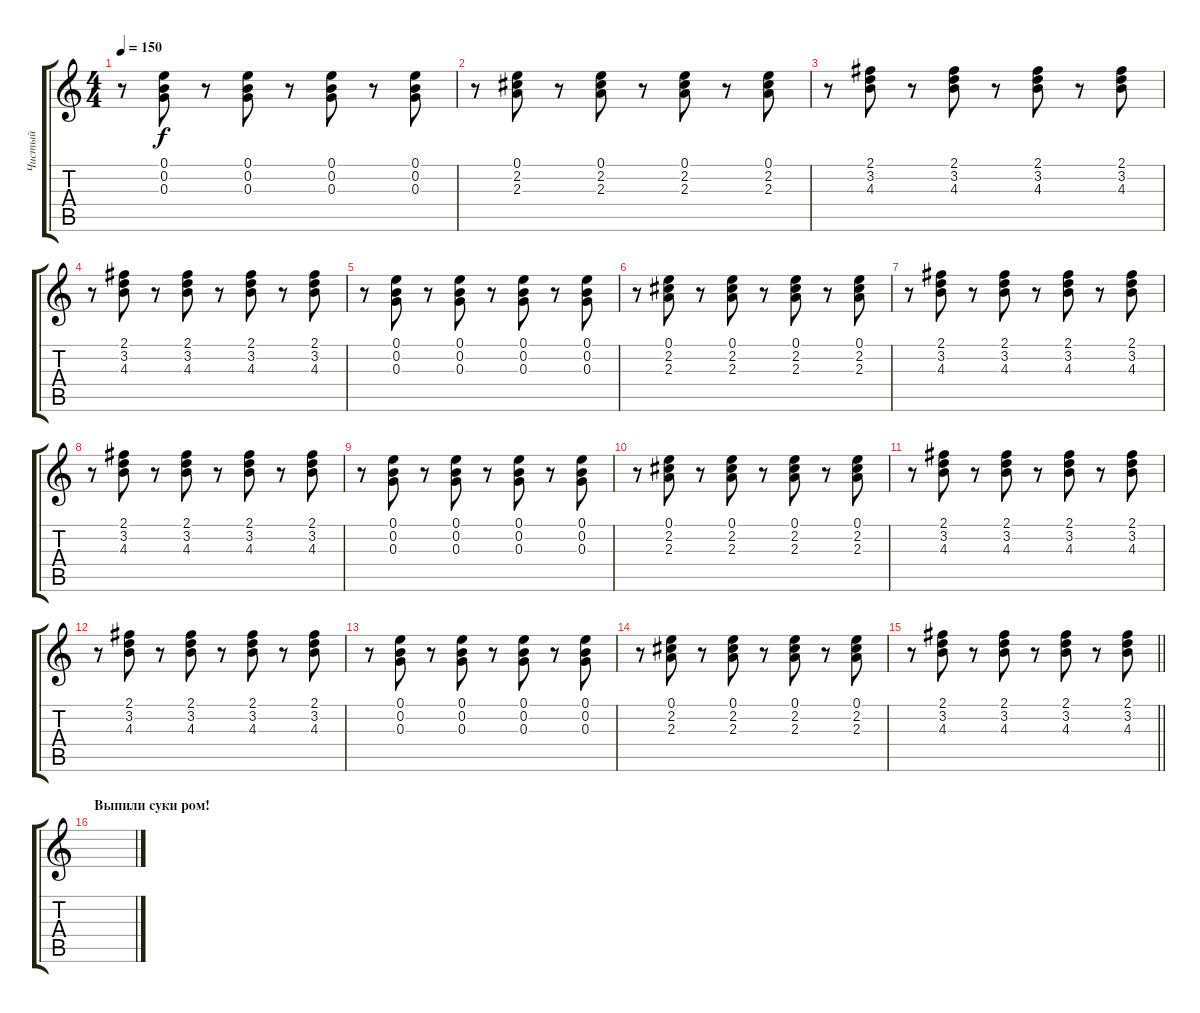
\track ("Чистый" "Чистый") {instrument distortionguitar}
\staff {score tabs}
\tuning (E4 B3 G3 D3 A2 E2) {hide}
\ts (4 4)
\tempo 150
\clef g2
\ks c
r.8{dy f} (0.1 0.2 0.3).8 r.8 (0.1 0.2 0.3).8 r.8 (0.1 0.2 0.3).8 r.8 (0.1 0.2 0.3).8 |
r.8 (0.1 2.2 2.3).8 r.8 (0.1 2.2 2.3).8 r.8 (0.1 2.2 2.3).8 r.8 (0.1 2.2 2.3).8 |
r.8 (2.1 3.2 4.3).8 r.8 (2.1 3.2 4.3).8 r.8 (2.1 3.2 4.3).8 r.8 (2.1 3.2 4.3).8 |
r.8 (2.1 3.2 4.3).8 r.8 (2.1 3.2 4.3).8 r.8 (2.1 3.2 4.3).8 r.8 (2.1 3.2 4.3).8 |
r.8 (0.1 0.2 0.3).8 r.8 (0.1 0.2 0.3).8 r.8 (0.1 0.2 0.3).8 r.8 (0.1 0.2 0.3).8 |
r.8 (0.1 2.2 2.3).8 r.8 (0.1 2.2 2.3).8 r.8 (0.1 2.2 2.3).8 r.8 (0.1 2.2 2.3).8 |
r.8 (2.1 3.2 4.3).8 r.8 (2.1 3.2 4.3).8 r.8 (2.1 3.2 4.3).8 r.8 (2.1 3.2 4.3).8 |
r.8 (2.1 3.2 4.3).8 r.8 (2.1 3.2 4.3).8 r.8 (2.1 3.2 4.3).8 r.8 (2.1 3.2 4.3).8 |
r.8 (0.1 0.2 0.3).8 r.8 (0.1 0.2 0.3).8 r.8 (0.1 0.2 0.3).8 r.8 (0.1 0.2 0.3).8 |
r.8 (0.1 2.2 2.3).8 r.8 (0.1 2.2 2.3).8 r.8 (0.1 2.2 2.3).8 r.8 (0.1 2.2 2.3).8 |
r.8 (2.1 3.2 4.3).8 r.8 (2.1 3.2 4.3).8 r.8 (2.1 3.2 4.3).8 r.8 (2.1 3.2 4.3).8 |
r.8 (2.1 3.2 4.3).8 r.8 (2.1 3.2 4.3).8 r.8 (2.1 3.2 4.3).8 r.8 (2.1 3.2 4.3).8 |
r.8 (0.1 0.2 0.3).8 r.8 (0.1 0.2 0.3).8 r.8 (0.1 0.2 0.3).8 r.8 (0.1 0.2 0.3).8 |
r.8 (0.1 2.2 2.3).8 r.8 (0.1 2.2 2.3).8 r.8 (0.1 2.2 2.3).8 r.8 (0.1 2.2 2.3).8 |
\barLineRight lightlight
r.8 (2.1 3.2 4.3).8 r.8 (2.1 3.2 4.3).8 r.8 (2.1 3.2 4.3).8 r.8 (2.1 3.2 4.3).8{volume 9} |
\section ("" "Выпили суки ром!")
